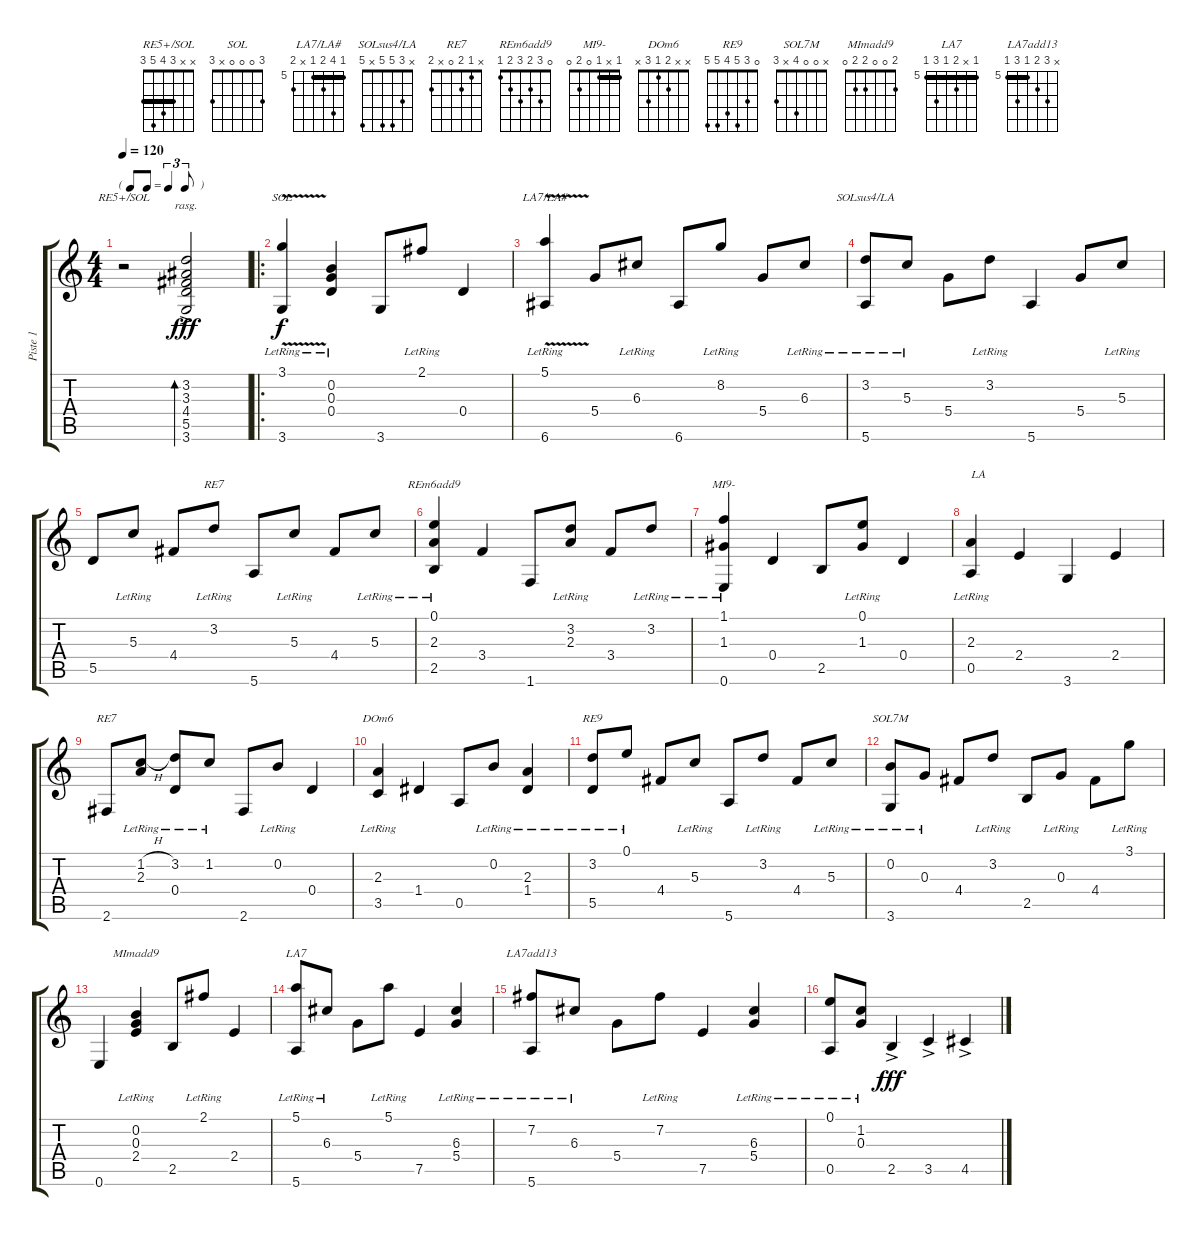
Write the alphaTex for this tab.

\track ("Piste 1" "Piste 1") {instrument acousticguitarnylon}
\staff {score tabs}
\tuning (E4 B3 G3 D3 A2 E2) {hide}
\chord ("RE5+/SOL" x x 3 4 5 3) {barre 3}
\chord ("SOL" 3 0 0 0 x 3)
\chord ("LA7/LA#" 5 8 6 5 x 6) {firstfret 5 barre 5}
\chord ("SOLsus4/LA" x 3 5 5 x 5)
\chord ("RE7" x 3 5 4 5 5)
\chord ("REm6add9" 0 3 2 3 2 1)
\chord ("MI9-" 1 x 1 0 2 0) {barre 1}
\chord ("RE7" x 1 2 0 x 2)
\chord ("DOm6" x x 2 1 3 x)
\chord ("RE9" 0 3 5 4 5 5)
\chord ("SOL7M" x 0 0 4 x 3)
\chord ("MImadd9" 2 0 0 2 2 0)
\chord ("LA7" 5 x 6 5 7 5) {firstfret 5 barre 5}
\chord ("LA7add13" x 7 6 5 7 5) {firstfret 5 barre 5}
\ts (4 4)
\tf triplet8th
\tempo 120
\clef g2
\ks c
r.2{ch "RE5+/SOL" dy fff instrument acousticguitarnylon} (3.2{ac} 3.3 4.4 5.5 3.6).2{bd 480 rasg ii} |
\ro
(3.1{v lr} 3.6).4{ch "SOL" dy f} (0.2{lr} 0.3{lr} 0.4).4 3.6.8 2.1{lr}.8 0.4.4 |
(5.1{v lr} 6.6).4{ch "LA7/LA#"} 5.4.8 6.3{lr}.8 6.6.8 8.2{lr}.8 5.4.8 6.3{lr}.8 |
(3.2{lr} 5.6).8{ch "SOLsus4/LA"} 5.3{lr}.8 5.4.8 3.2{lr}.8 5.6.4 5.4.8 5.3{lr}.8 |
5.5.8 5.3{lr}.8 4.4.8 3.2{lr}.8{ch "RE7"} 5.6.8 5.3{lr}.8 4.4.8 5.3{lr}.8 |
(0.1{lr} 2.3{lr} 2.5).4{ch "REm6add9"} 3.4.4 1.6.8 (3.2{lr} 2.3{lr}).8 3.4.8 3.2{lr}.8 |
(1.1{lr} 1.3{lr} 0.6).4{ch "MI9-"} 0.4.4 2.5.8 (0.1{lr} 1.3{lr}).8 0.4.4 |
(2.3{lr} 0.5).4{txt "LA"} 2.4.4 3.6.4 2.4.4 |
2.6.8{ch "RE7"} (1.2{h} 2.3{lr}).8 (3.2{lr} 0.4).8 1.2{lr}.8 2.6.8 0.2{lr}.8 0.4.4 |
(2.3{lr} 3.5).4{ch "DOm6"} 1.4.4 0.5.8 0.2{lr}.8 (2.3{lr} 1.4).4 |
(3.2{lr} 5.5).8{ch "RE9"} 0.1{lr}.8 4.4.8 5.3{lr}.8 5.6.8 3.2{lr}.8 4.4.8 5.3{lr}.8 |
(0.2{lr} 3.6).8{ch "SOL7M"} 0.3{lr}.8 4.4.8 3.2{lr}.8 2.5.8 0.3{lr}.8 4.4.8 3.1{lr}.8 |
0.6.4 (0.2{lr} 0.3{lr} 2.4).4{ch "MImadd9"} 2.5.8 2.1{lr}.8 2.4.4 |
(5.1{lr} 5.6).8{ch "LA7"} 6.3{lr}.8 5.4.8 5.1{lr}.8 7.5.4 (6.3{lr} 5.4).4 |
(7.2{lr} 5.6).8{ch "LA7add13"} 6.3{lr}.8 5.4.8 7.2{lr}.8 7.5.4 (6.3{lr} 5.4).4 |
(0.1{lr} 0.5).8 (1.2{lr} 0.3{lr}).8 2.5{ac}.4{dy fff} 3.5{ac}.4 4.5{ac}.4
